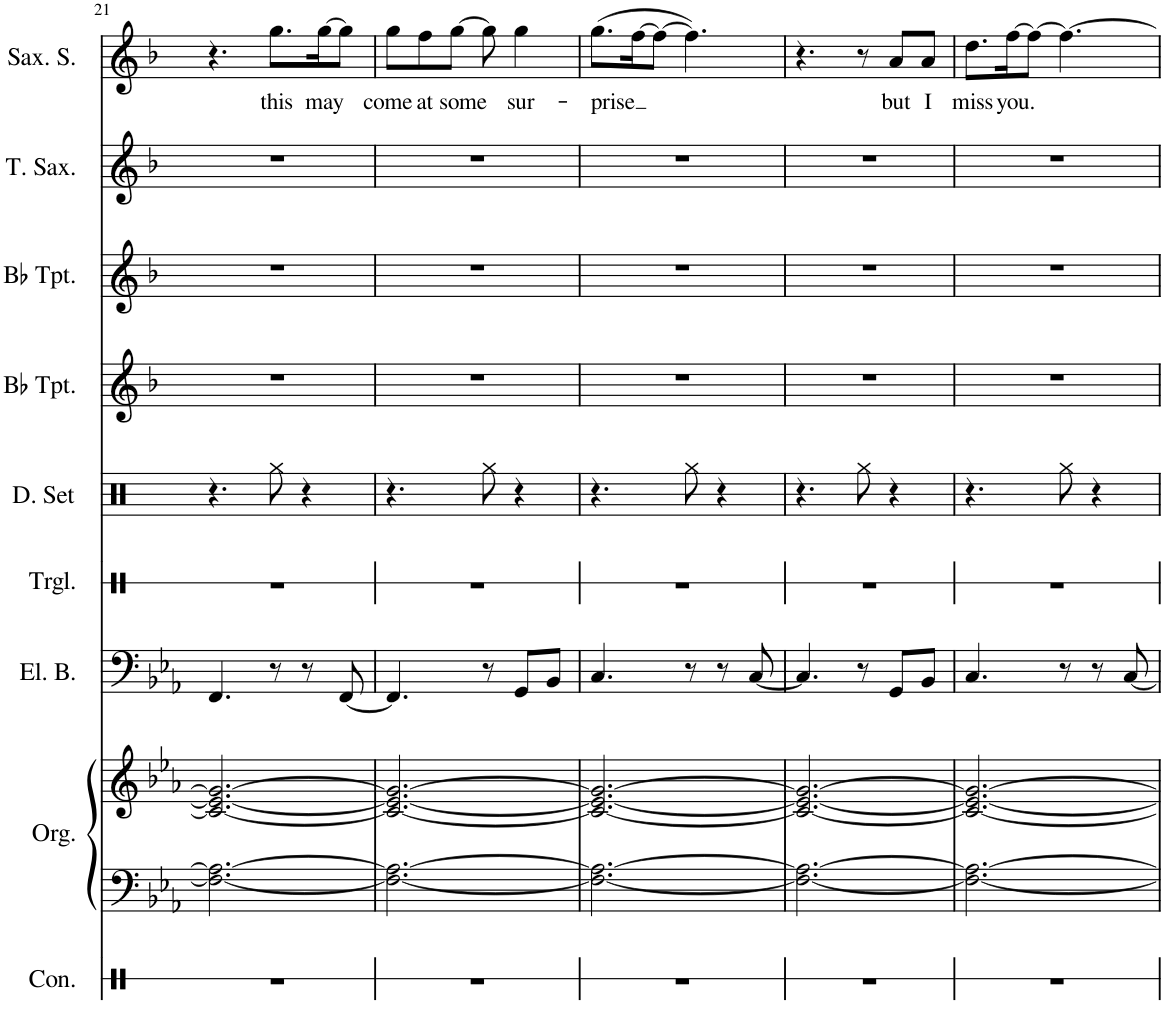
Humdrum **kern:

**kern	**kern	**kern	**kern	**kern	**kern	**kern	**kern	**kern	**kern	**text
*part9	*part8	*part8	*part7	*part6	*part5	*part4	*part3	*part2	*part1	*part1
*staff10	*staff9	*staff8	*staff7	*staff6	*staff5	*staff4	*staff3	*staff2	*staff1	*staff1
*I"Congas	*I"Piano	*	*I"Electric Bass	*I"Triangle	*I"Drumset	*I"Bb Trumpet	*I"Bb Trumpet	*I"Tenor Saxophone	*I"Saxophone soprano	*
*I'Con.	*I'Pno.	*	*I'El. B.	*I'Trgl.	*I'D. Set	*I'Bb Tpt.	*I'Bb Tpt.	*I'T. Sax.	*I'Sax. S.	*
!!LO:PB:g=z
*clefX	*clefF4	*clefG2	*clefF4	*clefX	*clefX	*clefG2	*clefG2	*clefG2	*clefG2	*
*	*	*	*Trd7c12	*	*	*Trd1c2	*Trd1c2	*Trd8c14	*Trd1c2	*
*k[]	*k[b-e-a-]	*k[b-e-a-]	*k[b-e-a-]	*k[]	*k[]	*k[b-]	*k[b-]	*k[b-]	*k[b-]	*
*M6/8	*M6/8	*M6/8	*M6/8	*M6/8	*M6/8	*M6/8	*M6/8	*M6/8	*M6/8	*
=21	=21	=21	=21	=21	=21	=21	=21	=21	=21	=21
2.r	2.F\_ 2.A-\_	2.c/_ 2.e-/_ 2.g/_	4.FF/	2.r	4.r	2.r	2.r	2.r	4.r	.
!	!	!	!	!	!	!	!	!	!	!LO:LY:b
.	.	.	8r	.	8Rgg\	.	.	.	8.gg\L	this
.	.	.	8r	.	4r	.	.	.	.	.
!	!	!	!	!	!	!	!	!	!	!LO:LY:b
.	.	.	.	.	.	.	.	.	[16gg\K	may
.	.	.	[8FF/	.	.	.	.	.	8gg\J]	.
=22	=22	=22	=22	=22	=22	=22	=22	=22	=22	=22
!	!	!	!	!	!	!	!	!	!	!LO:LY:b
2.r	2.F\_ 2.A-\_	2.c/_ 2.e-/_ 2.g/_	4.FF/]	2.r	4.r	2.r	2.r	2.r	8gg\L	come
!	!	!	!	!	!	!	!	!	!	!LO:LY:b
.	.	.	.	.	.	.	.	.	8ff\	at
!	!	!	!	!	!	!	!	!	!	!LO:LY:b
.	.	.	.	.	.	.	.	.	[8gg\J	some
.	.	.	8r	.	8Rgg\	.	.	.	8gg\]	.
!	!	!	!	!	!	!	!	!	!	!LO:LY:b
.	.	.	8GG/L	.	4r	.	.	.	4gg\	sur-
.	.	.	8BB-/J	.	.	.	.	.	.	.
=23	=23	=23	=23	=23	=23	=23	=23	=23	=23	=23
!	!	!	!	!	!	!	!	!	!	!LO:LY:b
2.r	2.F\_ 2.A-\_	2.c/_ 2.e-/_ 2.g/_	4.C/	2.r	4.r	2.r	2.r	2.r	(8.gg\L	prise
.	.	.	.	.	.	.	.	.	[16ff\K	.
.	.	.	.	.	.	.	.	.	8ff\J_	.
.	.	.	8r	.	8Rgg\	.	.	.	4.ff\])	.
.	.	.	8r	.	4r	.	.	.	.	.
.	.	.	[8C/	.	.	.	.	.	.	.
=24	=24	=24	=24	=24	=24	=24	=24	=24	=24	=24
2.r	2.F\_ 2.A-\_	2.c/_ 2.e-/_ 2.g/_	4.C/]	2.r	4.r	2.r	2.r	2.r	4.r	.
.	.	.	8r	.	8Rgg\	.	.	.	8r	.
!	!	!	!	!	!	!	!	!	!	!LO:LY:b
.	.	.	8GG/L	.	4r	.	.	.	8a/L	but
!	!	!	!	!	!	!	!	!	!	!LO:LY:b
.	.	.	8BB-/J	.	.	.	.	.	8a/J	I
=25	=25	=25	=25	=25	=25	=25	=25	=25	=25	=25
!	!	!	!	!	!	!	!	!	!	!LO:LY:b
2.r	2.F\_ 2.A-\_	2.c/_ 2.e-/_ 2.g/_	4.C/	2.r	4.r	2.r	2.r	2.r	8.dd\L	miss
!	!	!	!	!	!	!	!	!	!	!LO:LY:b
.	.	.	.	.	.	.	.	.	[16ff\K	you.
.	.	.	.	.	.	.	.	.	8ff\J_	.
.	.	.	8r	.	8Rgg\	.	.	.	4.ff\_	.
.	.	.	8r	.	4r	.	.	.	.	.
.	.	.	[8C/	.	.	.	.	.	.	.
=	=	=	=	=	=	=	=	=	=	=
*-	*-	*-	*-	*-	*-	*-	*-	*-	*-	*-
